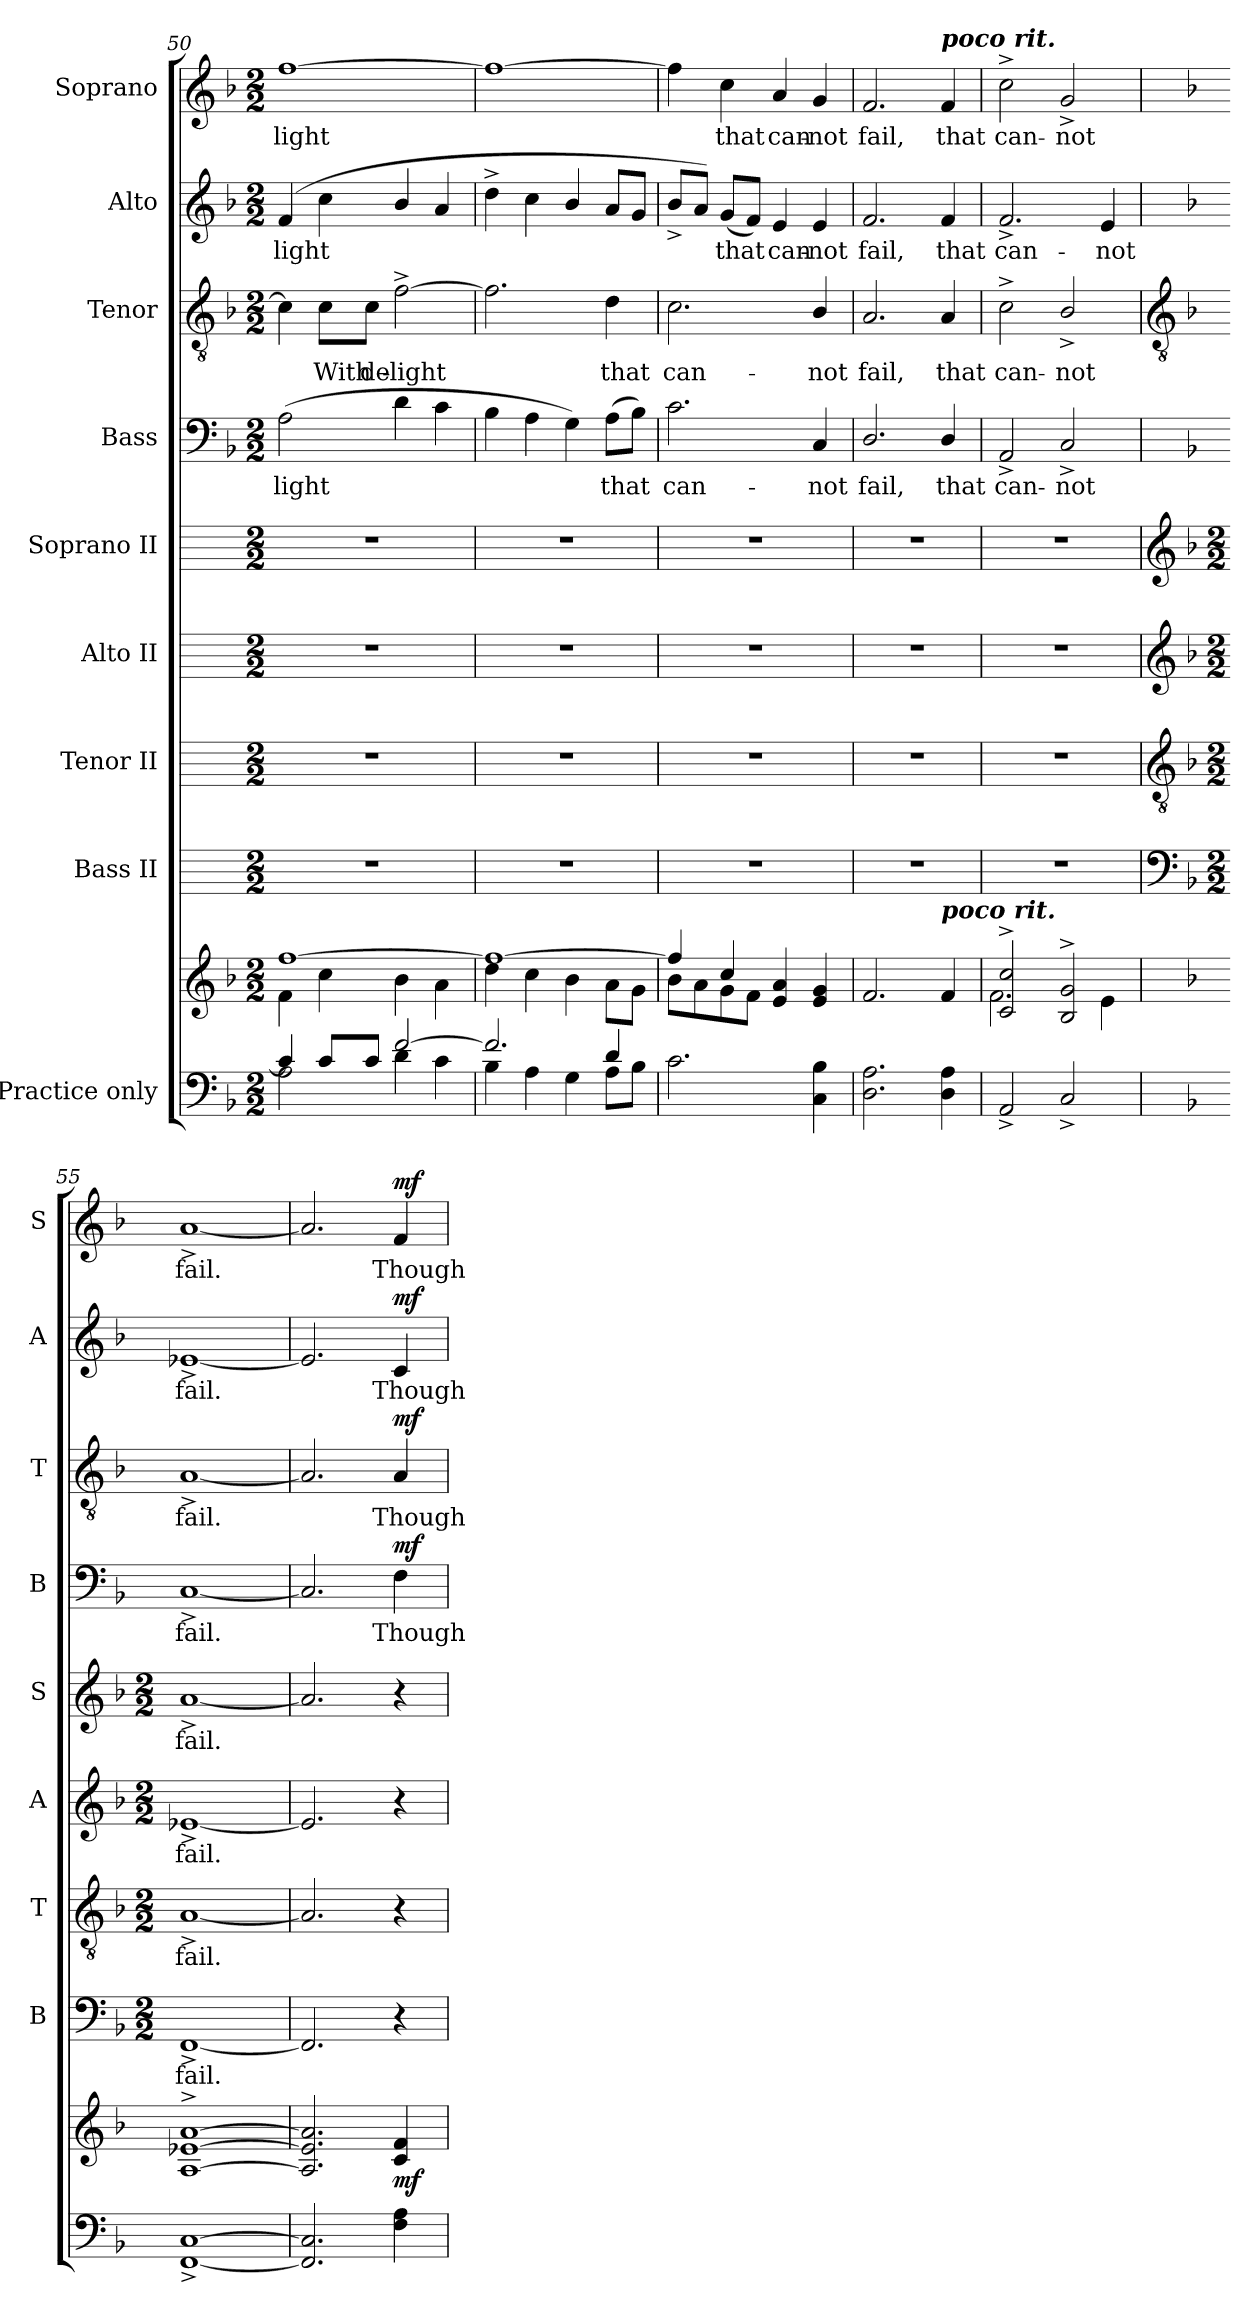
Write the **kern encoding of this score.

**kern	**kern	**dynam	**kern	**text	**kern	**text	**kern	**text	**kern	**text	**kern	**text	**dynam	**kern	**text	**dynam	**kern	**text	**dynam	**kern	**text	**dynam
*part9	*part9	*part9	*part8	*part8	*part7	*part7	*part6	*part6	*part5	*part5	*part4	*part4	*part4	*part3	*part3	*part3	*part2	*part2	*part2	*part1	*part1	*part1
*staff10	*staff9	*staff9/10	*staff8	*staff8	*staff7	*staff7	*staff6	*staff6	*staff5	*staff5	*staff4	*staff4	*staff4	*staff3	*staff3	*staff3	*staff2	*staff2	*staff2	*staff1	*staff1	*staff1
*I"Practice only	*	*	*I"Bass II	*	*I"Tenor II	*	*I"Alto II	*	*I"Soprano II	*	*I"Bass	*	*	*I"Tenor	*	*	*I"Alto	*	*	*I"Soprano	*	*
*	*	*	*I'B	*	*I'T	*	*I'A	*	*I'S	*	*I'B	*	*	*I'T	*	*	*I'A	*	*	*I'S	*	*
*clefF4	*clefG2	*	*	*	*	*	*	*	*	*	*clefF4	*	*	*clefGv2	*	*	*clefG2	*	*	*clefG2	*	*
*k[b-]	*k[b-]	*	*	*	*	*	*	*	*	*	*k[b-]	*	*	*k[b-]	*	*	*k[b-]	*	*	*k[b-]	*	*
*F:	*F:	*	*	*	*	*	*	*	*	*	*F:	*	*	*F:	*	*	*F:	*	*	*F:	*	*
*M2/2	*M2/2	*	*M2/2	*	*M2/2	*	*M2/2	*	*M2/2	*	*M2/2	*	*	*M2/2	*	*	*M2/2	*	*	*M2/2	*	*
=50	=50	=50	=50	=50	=50	=50	=50	=50	=50	=50	=50	=50	=50	=50	=50	=50	=50	=50	=50	=50	=50	=50
*^	*^	*	*	*	*	*	*	*	*	*	*	*	*	*	*	*	*	*	*	*	*	*
!	!	!	!	!	!	!	!	!	!	!	!	!	!	!LO:LY:b	!	!	!	!	!	!LO:LY:b	!	!	!LO:LY:b	!
4c/]	2A\	[1ff/	4f\	.	1r	.	1r	.	1r	.	1r	.	(>2A	-light	.	4c]	.	.	(<4f	-light	.	[1ff	-light	.
!	!	!	!	!	!	!	!	!	!	!	!	!	!	!	!	!	!LO:LY:b	!	!	!	!	!	!	!
8c/L	.	.	4cc\	.	.	.	.	.	.	.	.	.	.	.	.	8c\L	With	.	4cc	.	.	.	.	.
!	!	!	!	!	!	!	!	!	!	!	!	!	!	!	!	!	!LO:LY:b	!	!	!	!	!	!	!
8c/J	.	.	.	.	.	.	.	.	.	.	.	.	.	.	.	8c\J	de-	.	.	.	.	.	.	.
!	!	!	!	!	!	!	!	!	!	!	!	!	!	!	!	!	!LO:LY:b	!	!	!	!	!	!	!
[2f/	4d\	.	4b-\	.	.	.	.	.	.	.	.	.	4d	.	.	[2f^	-light	.	4b-/	.	.	.	.	.
.	4c\	.	4a\	.	.	.	.	.	.	.	.	.	4c	.	.	.	.	.	4a	.	.	.	.	.
=51	=51	=51	=51	=51	=51	=51	=51	=51	=51	=51	=51	=51	=51	=51	=51	=51	=51	=51	=51	=51	=51	=51	=51	=51
2.f/]	4B-\	1ff/_	4dd\	.	1r	.	1r	.	1r	.	1r	.	4B-	.	.	2.f]	.	.	4dd^	.	.	1ff_	.	.
.	4A\	.	4cc\	.	.	.	.	.	.	.	.	.	4A	.	.	.	.	.	4cc	.	.	.	.	.
.	4G\	.	4b-\	.	.	.	.	.	.	.	.	.	4G)	.	.	.	.	.	4b-/	.	.	.	.	.
!	!	!	!	!	!	!	!	!	!	!	!	!	!	!LO:LY:b	!	!	!LO:LY:b	!	!	!	!	!	!	!
4d/	8A\L	.	8a\L	.	.	.	.	.	.	.	.	.	(>8AL	that	.	4d	that	.	8aL	.	.	.	.	.
.	8B-\J	.	8g\J	.	.	.	.	.	.	.	.	.	8B-J)	.	.	.	.	.	8gJ	.	.	.	.	.
=52	=52	=52	=52	=52	=52	=52	=52	=52	=52	=52	=52	=52	=52	=52	=52	=52	=52	=52	=52	=52	=52	=52	=52	=52
!	!	!	!	!	!	!	!	!	!	!	!	!	!	!LO:LY:b	!	!	!LO:LY:b	!	!	!	!	!	!	!
2.ryy	2.c\	4ff/]	8b-\L	.	1r	.	1r	.	1r	.	1r	.	2.c	can-	.	2.c	can-	.	8b-^L	.	.	4ff]	.	.
.	.	.	8a\	.	.	.	.	.	.	.	.	.	.	.	.	.	.	.	8aJ)	.	.	.	.	.
!	!	!	!	!	!	!	!	!	!	!	!	!	!	!	!	!	!	!	!	!LO:LY:b	!	!	!LO:LY:b	!
.	.	4cc/	8g\	.	.	.	.	.	.	.	.	.	.	.	.	.	.	.	(<8gL	that	.	4cc	that	.
.	.	.	8f\J	.	.	.	.	.	.	.	.	.	.	.	.	.	.	.	8fJ)	.	.	.	.	.
!	!	!	!	!	!	!	!	!	!	!	!	!	!	!	!	!	!	!	!	!LO:LY:b	!	!	!LO:LY:b	!
.	.	4e/ 4a/	4ryy	.	.	.	.	.	.	.	.	.	.	.	.	.	.	.	4e	can-	.	4a	can-	.
!	!	!	!	!	!	!	!	!	!	!	!	!	!	!LO:LY:b	!	!	!LO:LY:b	!	!	!LO:LY:b	!	!	!LO:LY:b	!
4ryy	4C\ 4B-\	4e/ 4g/	4ryy	.	.	.	.	.	.	.	.	.	4C	-not	.	4B-/	-not	.	4e	-not	.	4g	-not	.
=53	=53	=53	=53	=53	=53	=53	=53	=53	=53	=53	=53	=53	=53	=53	=53	=53	=53	=53	=53	=53	=53	=53	=53	=53
!	!	!	!	!	!	!	!	!	!	!	!	!	!	!LO:LY:b	!	!	!LO:LY:b	!	!	!LO:LY:b	!	!	!LO:LY:b	!
2.ryy	2.D\ 2.A\	2.f/	2.ryy	.	1r	.	1r	.	1r	.	1r	.	2.D/	fail,	.	2.A	fail,	.	2.f	fail,	.	2.f	fail,	.
!	!	!	!	!	!	!	!	!	!	!	!	!	!	!	!	!	!	!	!	!	!	!LO:TX:a:Bi:t=poco rit.	!	!
!	!	!LO:TX:a:Bi:t=poco rit.	!	!	!	!	!	!	!	!	!	!	!	!	!	!	!	!	!	!	!	!	!	!
!	!	!	!	!	!	!	!	!	!	!	!	!	!	!LO:LY:b	!	!	!LO:LY:b	!	!	!LO:LY:b	!	!	!LO:LY:b	!
4ryy	4D\ 4A\	4f/	4ryy	.	.	.	.	.	.	.	.	.	4D/	that	.	4A	that	.	4f	that	.	4f	that	.
=54	=54	=54	=54	=54	=54	=54	=54	=54	=54	=54	=54	=54	=54	=54	=54	=54	=54	=54	=54	=54	=54	=54	=54	=54
!	!	!	!	!	!	!	!	!	!	!	!	!	!	!LO:LY:b	!	!	!LO:LY:b	!	!	!LO:LY:b	!	!	!LO:LY:b	!
2.ryy	2AA^/	2c/^ 2cc/^	2.f\	.	1r	.	1r	.	1r	.	1r	.	2AA^	can-	.	2c^	can-	.	2.f^	can-	.	2cc^	can-	.
!	!	!	!	!	!	!	!	!	!	!	!	!	!	!LO:LY:b	!	!	!LO:LY:b	!	!	!	!	!	!LO:LY:b	!
.	2C^/	2B-/^ 2g/^	.	.	.	.	.	.	.	.	.	.	2C^	-not	.	2B-^/	-not	.	.	.	.	2g^	-not	.
!	!	!	!	!	!	!	!	!	!	!	!	!	!	!	!	!	!	!	!	!LO:LY:b	!	!	!	!
4ryy	.	.	4e\	.	.	.	.	.	.	.	.	.	.	.	.	.	.	.	4e	-not	.	.	.	.
*v	*v	*	*	*	*	*	*	*	*	*	*	*	*	*	*	*	*	*	*	*	*	*	*	*
!!LO:LB:g=z
=55	=55	=55	=55	=55	=55	=55	=55	=55	=55	=55	=55	=55	=55	=55	=55	=55	=55	=55	=55	=55	=55	=55	=55
*	*	*	*	*clefF4	*	*clefGv2	*	*clefG2	*	*clefG2	*	*	*	*	*clefGv2	*	*	*	*	*	*	*	*
*	*	*	*	*k[b-]	*	*k[b-]	*	*k[b-]	*	*k[b-]	*	*	*	*	*	*	*	*	*	*	*	*	*
*	*	*	*	*F:	*	*F:	*	*F:	*	*F:	*	*	*	*	*	*	*	*	*	*	*	*	*
*	*	*	*	*M2/2	*	*M2/2	*	*M2/2	*	*M2/2	*	*	*	*	*	*	*	*	*	*	*	*	*
!	!	!	!	!	!LO:LY:b	!	!LO:LY:b	!	!LO:LY:b	!	!LO:LY:b	!	!LO:LY:b	!	!	!LO:LY:b	!	!	!LO:LY:b	!	!	!LO:LY:b	!
[1FF/^ [1C/^	[1A/^ [1e-X/^ [1a/^	1ryy	.	[1FF^	fail.	[1A^	fail.	[1e-X^	fail.	[1a^	fail.	[1C^	fail.	.	[1A^	fail.	.	[1e-X^	fail.	.	[1a^	fail.	.
=56	=56	=56	=56	=56	=56	=56	=56	=56	=56	=56	=56	=56	=56	=56	=56	=56	=56	=56	=56	=56	=56	=56	=56
2.FF/] 2.C/]	2.A/] 2.e-/] 2.a/]	1ryy	.	2.FF]	.	2.A]	.	2.e-]	.	2.a]	.	2.C]	.	.	2.A]	.	.	2.e-]	.	.	2.a]	.	.
!	!	!	!LO:DY:b	!	!	!	!	!	!	!	!	!	!LO:LY:b	!LO:DY:b	!	!LO:LY:b	!LO:DY:b	!	!LO:LY:b	!LO:DY:b	!	!LO:LY:b	!LO:DY:b
4F 4A	4c/ 4f/	.	mf	4r	.	4r	.	4r	.	4r	.	4F	Though	mf	4A	Though	mf	4c	Though	mf	4f	Though	mf
*	*v	*v	*	*	*	*	*	*	*	*	*	*	*	*	*	*	*	*	*	*	*	*	*
=	=	=	=	=	=	=	=	=	=	=	=	=	=	=	=	=	=	=	=	=	=	=
*-	*-	*-	*-	*-	*-	*-	*-	*-	*-	*-	*-	*-	*-	*-	*-	*-	*-	*-	*-	*-	*-	*-
